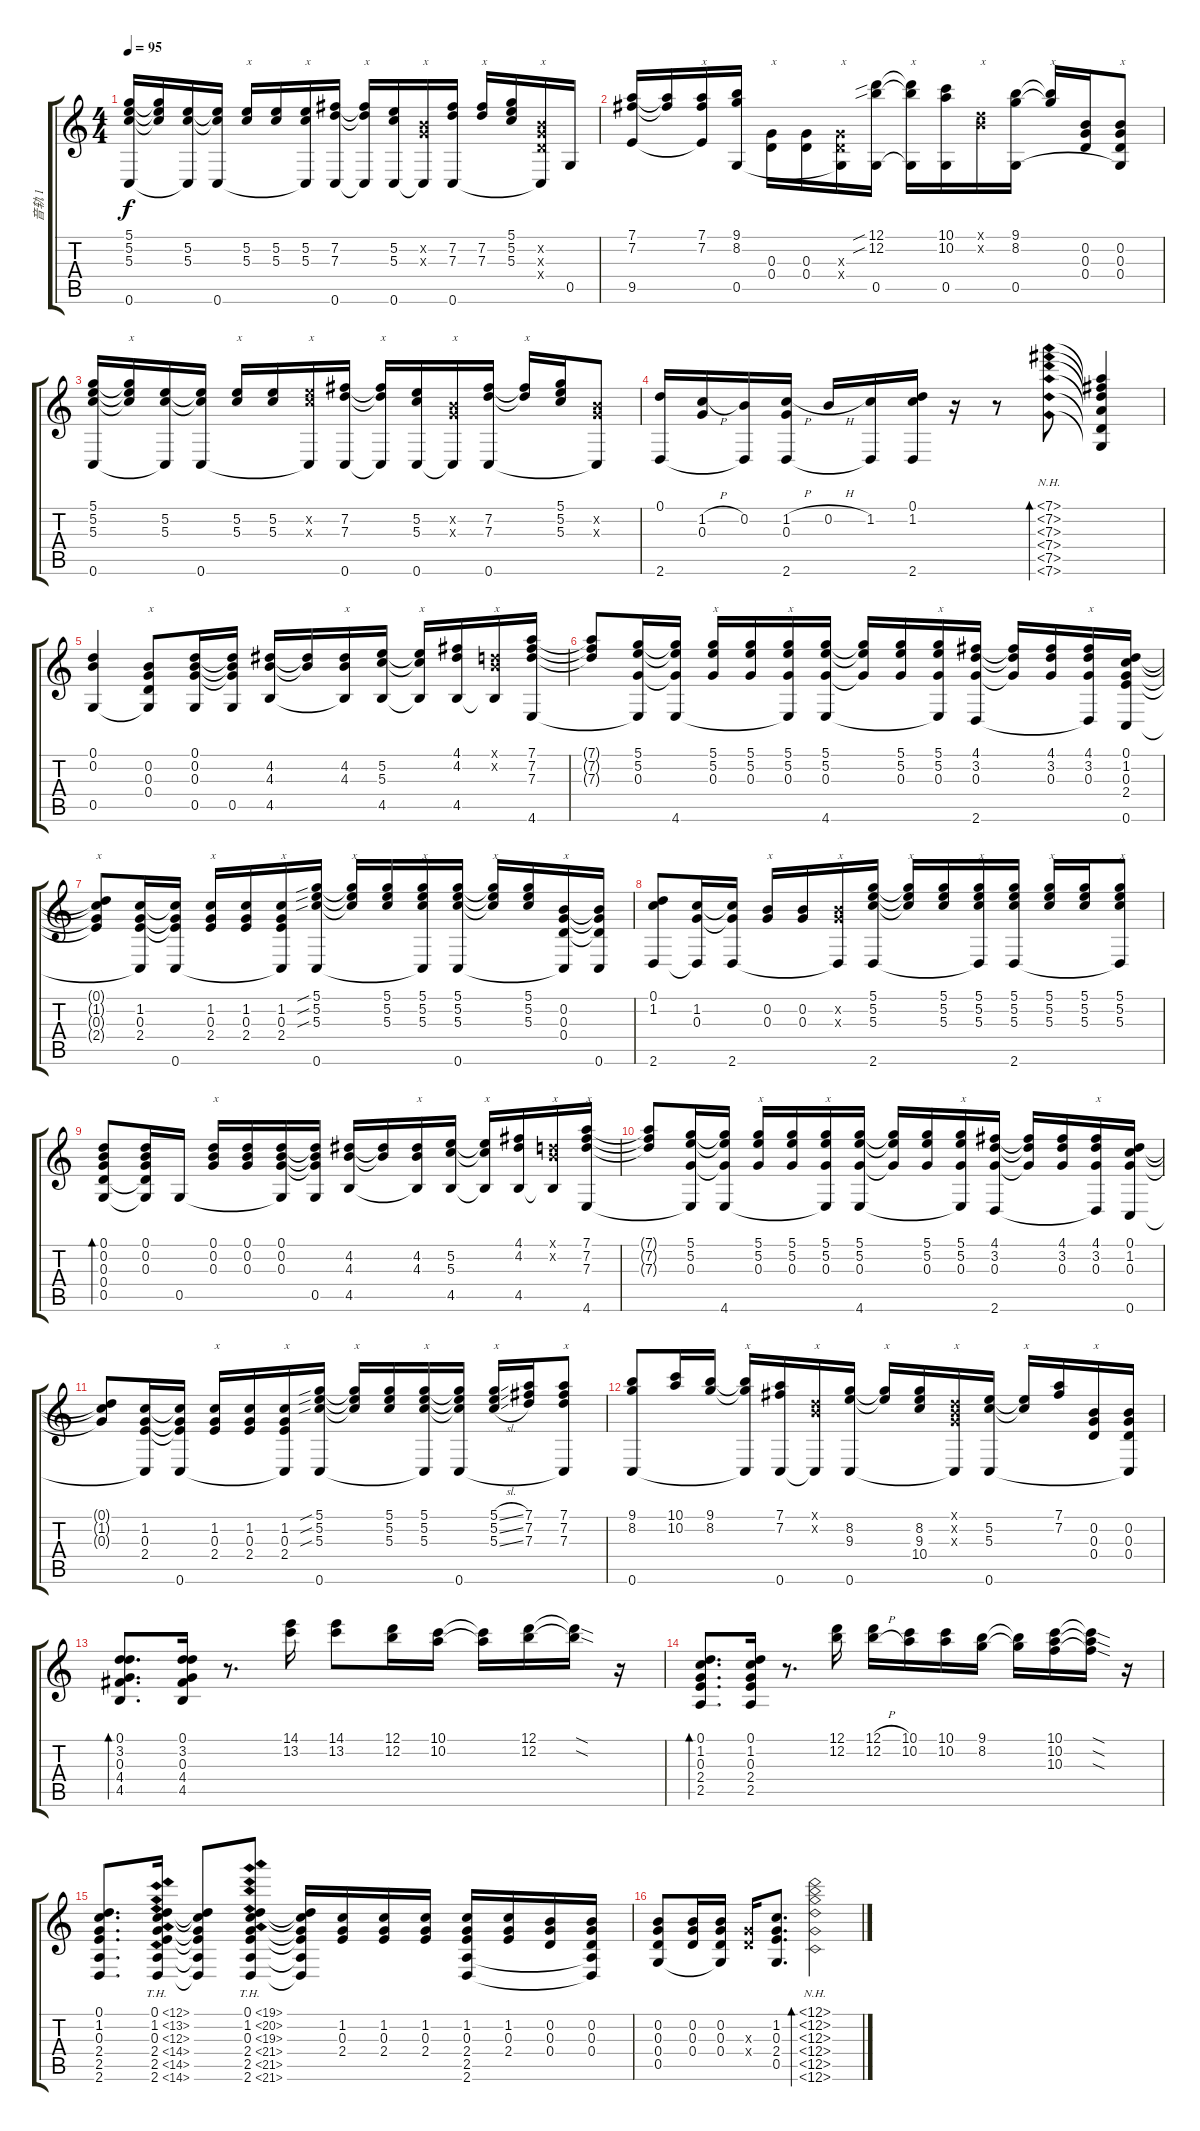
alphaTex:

\track ("音轨 1" "音轨 1") {instrument acousticguitarsteel}
\staff {score tabs}
\tuning (D4 B3 G3 D3 G2 C2) {hide}
\ts (4 4)
\tempo 95
\clef g2
\ks c
(5.1 5.2 5.3 0.6).16{dy f} (5.1{t} 5.2{t} 5.3{t}).16 (5.2 5.3 0.6{t}).16 (5.2{t} 5.3{t} 0.6).16 (5.2 5.3).16{txt "x"} (5.2 5.3).16 (5.2 5.3 0.6{t}).16{txt "x"} (7.2 7.3 0.6).16 (7.2{t} 7.3{t} 0.6{t}).16{txt "x"} (5.2 5.3 0.6).16 (0.2{x} 0.3{x} 0.6{t}).16{txt "x"} (7.2 7.3 0.6).16 (7.2 7.3).16{txt "x"} (5.1 5.2 5.3).16 (0.2{x} 0.3{x} 0.4{x} 0.6{t}).16{txt "x"} 0.5.16 |
(7.1 7.2 9.5).16 (7.1{t} 7.2{t}).16 (7.1 7.2 9.5{t}).16{txt "x"} (9.1 8.2 0.5).16 (0.3 0.4).16{txt "x"} (0.3 0.4).16 (0.3{x} 0.4{x} 0.5{t}).16{txt "x"} (12.1{sib} 12.2{sib} 0.5).16 (12.1{t} 12.2{t} 0.5{t}).16{txt "x"} (10.1 10.2 0.5).16 (0.1{x} 0.2{x}).16{txt "x"} (9.1 8.2 0.5).16 (9.1{t} 8.2{t}).16{txt "x"} (0.2 0.3 0.4).16 (0.2 0.3 0.4 0.5{t}).8{txt "x"} |
(5.1 5.2 5.3 0.6).16 (5.1{t} 5.2{t} 5.3{t}).16{txt "x"} (5.2 5.3 0.6{t}).16 (5.2{t} 5.3{t} 0.6).16 (5.2 5.3).16{txt "x"} (5.2 5.3).16 (5.2{x} 5.3{x} 0.6{t}).16{txt "x"} (7.2 7.3 0.6).16 (7.2{t} 7.3{t} 0.6{t}).16{txt "x"} (5.2 5.3 0.6).16 (0.2{x} 0.3{x} 0.6{t}).16{txt "x"} (7.2 7.3 0.6).16 (7.2{t} 7.3{t}).16{txt "x"} (5.1 5.2 5.3).16 (0.2{x} 0.3{x} 0.6{t}).8 |
(0.1 2.6).16 (1.2{h} 0.3).16 (0.2 2.6{t}).16 (1.2{h} 0.3 2.6).16 0.2{h}.16 (1.2 2.6{t}).16 (0.1 1.2 2.6).16 r.16 r.8 (7.1{nh} 7.2{nh} 7.3{nh} 7.4{nh} 7.5{nh} 7.6{nh}).8{bd 480} (7.1{t} 7.2{t} 7.3{t} 7.4{t} 7.5{t} 7.6{t}).4 |
(0.1 0.2 0.5).4 (0.2 0.3 0.4 0.5{t}).8{txt "x"} (0.1 0.2 0.3 0.5).16 (0.1{t} 0.2{t} 0.3{t} 0.5).16 (4.2 4.3 4.5).16 (4.2{t} 4.3{t}).16 (4.2 4.3 4.5{t}).16{txt "x"} (5.2 5.3 4.5).16 (5.2{t} 5.3{t} 4.5{t}).16{txt "x"} (4.1 4.2 4.5).16 (0.1{x} 0.2{x} 4.5{t}).16{txt "x"} (7.1 7.2 7.3 4.6).16 |
(7.1{t} 7.2{t} 7.3{t}).8 (5.1 5.2 0.3 4.6{t}).16 (5.1{t} 5.2{t} 0.3{t} 4.6).16 (5.1 5.2 0.3).16{txt "x"} (5.1 5.2 0.3).16 (5.1 5.2 0.3 4.6{t}).16{txt "x"} (5.1 5.2 0.3 4.6).16 (5.1{t} 5.2{t} 0.3{t}).16 (5.1 5.2 0.3).16 (5.1 5.2 0.3 4.6{t}).16{txt "x"} (4.1 3.2 0.3 2.6).16 (4.1{t} 3.2{t} 0.3{t}).16 (4.1 3.2 0.3).16 (4.1 3.2 0.3 2.6{t}).16{txt "x"} (0.1 1.2 0.3 2.4 0.6).16 |
(0.1{t} 1.2{t} 0.3{t} 2.4{t}).8{txt "x"} (1.2 0.3 2.4 0.6{t}).16 (1.2{t} 0.3{t} 2.4{t} 0.6).16 (1.2 0.3 2.4).16{txt "x"} (1.2 0.3 2.4).16 (1.2 0.3 2.4 0.6{t}).16{txt "x"} (5.1{sib} 5.2{sib} 5.3{sib} 0.6).16 (5.1{t} 5.2{t} 5.3{t}).16{txt "x"} (5.1 5.2 5.3).16 (5.1 5.2 5.3 0.6{t}).16{txt "x"} (5.1 5.2 5.3 0.6).16 (5.1{t} 5.2{t} 5.3{t}).16{txt "x"} (5.1 5.2 5.3).16 (0.2 0.3 0.4 0.6{t}).16{txt "x"} (0.2{t} 0.3{t} 0.4{t} 0.6).16 |
(0.1 1.2 2.6).8 (1.2 0.3 2.6{t}).16 (1.2{t} 0.3{t} 2.6).16 (0.2 0.3).16{txt "x"} (0.2 0.3).16 (0.2{x} 0.3{x} 2.6{t}).16{txt "x"} (5.1 5.2 5.3 2.6).16 (5.1{t} 5.2{t} 5.3{t}).16{txt "x"} (5.1 5.2 5.3).16 (5.1 5.2 5.3 2.6{t}).16{txt "x"} (5.1 5.2 5.3 2.6).16 (5.1 5.2 5.3).16{txt "x"} (5.1 5.2 5.3).16 (5.1 5.2 5.3 2.6{t}).8{txt "x"} |
(0.1 0.2 0.3 0.4 0.5).8{bd 480} (0.1 0.2 0.3 0.4{t} 0.5{t}).16 0.5.16 (0.1 0.2 0.3).16{txt "x"} (0.1 0.2 0.3).16 (0.1 0.2 0.3 0.5{t}).16 (0.1{t} 0.2{t} 0.3{t} 0.5).16 (4.2 4.3 4.5).16 (4.2{t} 4.3{t}).16 (4.2 4.3 4.5{t}).16{txt "x"} (5.2 5.3 4.5).16 (5.2{t} 5.3{t} 4.5{t}).16{txt "x"} (4.1 4.2 4.5).16 (0.1{x} 0.2{x} 4.5{t}).16{txt "x"} (7.1 7.2 7.3 4.6).16{txt "x"} |
(7.1{t} 7.2{t} 7.3{t}).8 (5.1 5.2 0.3 4.6{t}).16 (5.1{t} 5.2{t} 0.3{t} 4.6).16 (5.1 5.2 0.3).16{txt "x"} (5.1 5.2 0.3).16 (5.1 5.2 0.3 4.6{t}).16{txt "x"} (5.1 5.2 0.3 4.6).16 (5.1{t} 5.2{t} 0.3{t}).16 (5.1 5.2 0.3).16 (5.1 5.2 0.3 4.6{t}).16{txt "x"} (4.1 3.2 0.3 2.6).16 (4.1{t} 3.2{t} 0.3{t}).16 (4.1 3.2 0.3).16 (4.1 3.2 0.3 2.6{t}).16{txt "x"} (0.1 1.2 0.3 0.6).16 |
(0.1{t} 1.2{t} 0.3{t}).8 (1.2 0.3 2.4 0.6{t}).16 (1.2{t} 0.3{t} 2.4{t} 0.6).16 (1.2 0.3 2.4).16{txt "x"} (1.2 0.3 2.4).16 (1.2 0.3 2.4 0.6{t}).16{txt "x"} (5.1{sib} 5.2{sib} 5.3{sib} 0.6).16 (5.1{t} 5.2{t} 5.3{t}).16{txt "x"} (5.1 5.2 5.3).16 (5.1 5.2 5.3 0.6{t}).16{txt "x"} (5.1{t} 5.2{t} 5.3{t} 0.6).16 (5.1{sl} 5.2{sl} 5.3{sl}).16{txt "x"} (7.1 7.2 7.3).16 (7.1 7.2 7.3 0.6{t}).8{txt "x"} |
(9.1 8.2 0.6).8 (10.1 10.2).16 (9.1 8.2).16 (9.1{t} 8.2{t} 0.6{t}).16{txt "x"} (7.1 7.2 0.6).16 (0.1{x} 0.2{x} 0.6{t}).16{txt "x"} (8.2 9.3 0.6).16 (8.2{t} 9.3{t}).16{txt "x"} (8.2 9.3 10.4).16 (0.1{x} 0.2{x} 0.3{x} 0.6{t}).16{txt "x"} (5.2 5.3 0.6).16 (5.2{t} 5.3{t}).16{txt "x"} (7.1 7.2).16 (0.2 0.3 0.4).16{txt "x"} (0.2 0.3 0.4 0.6{t}).16 |
(0.1 3.2 0.3 4.4 4.5).8{d bd 480} (0.1 3.2 0.3 4.4 4.5).16 r.8{d} (14.1 13.2).16 (14.1 13.2).8 (12.1 12.2).16 (10.1 10.2).16 (10.1{t} 10.2{t}).16 (12.1 12.2).16 (12.1{sod t} 12.2{sod t}).16 r.16 |
(0.1 1.2 0.3 2.4 2.5).8{d bd 480} (0.1 1.2 0.3 2.4 2.5).16 r.8{d} (12.1 12.2).16 (12.1{h} 12.2{h}).16 (10.1 10.2).16 (10.1 10.2).16 (9.1 8.2).16 (9.1{t} 8.2{t}).16 (10.1 10.2 10.3).16 (10.1{sod t} 10.2{sod t} 10.3{sod t}).16 r.16 |
(0.1 1.2 0.3 2.4 2.5 2.6).8{d} (0.1{th 12} 1.2{th 12} 0.3{th 12} 2.4{th 12} 2.5{th 12} 2.6{th 12}).16 (0.1{t} 1.2{t} 0.3{t} 2.4{t} 2.5{t} 2.6{t}).8 (0.1{th 19} 1.2{th 19} 0.3{th 19} 2.4{th 19} 2.5{th 19} 2.6{th 19}).8 (0.1{t} 1.2{t} 0.3{t} 2.4{t} 2.5{t} 2.6{t}).16 (1.2 0.3 2.4).16 (1.2 0.3 2.4).16 (1.2 0.3 2.4).16 (1.2 0.3 2.4 2.5 2.6).16 (1.2 0.3 2.4).16 (0.2 0.3 0.4).16 (0.2 0.3 0.4 2.5{t} 2.6{t}).16 |
(0.2 0.3 0.4 0.5).8 (0.2 0.3 0.4).16 (0.2 0.3 0.4 0.5{t}).16 (0.3{x} 0.4{x}).16 (1.2 0.3 2.4 0.5).8{d} (0.1{nh} 0.2{nh} 0.3{nh} 0.4{nh} 0.5{nh} 0.6{nh}).2{bd 480}
